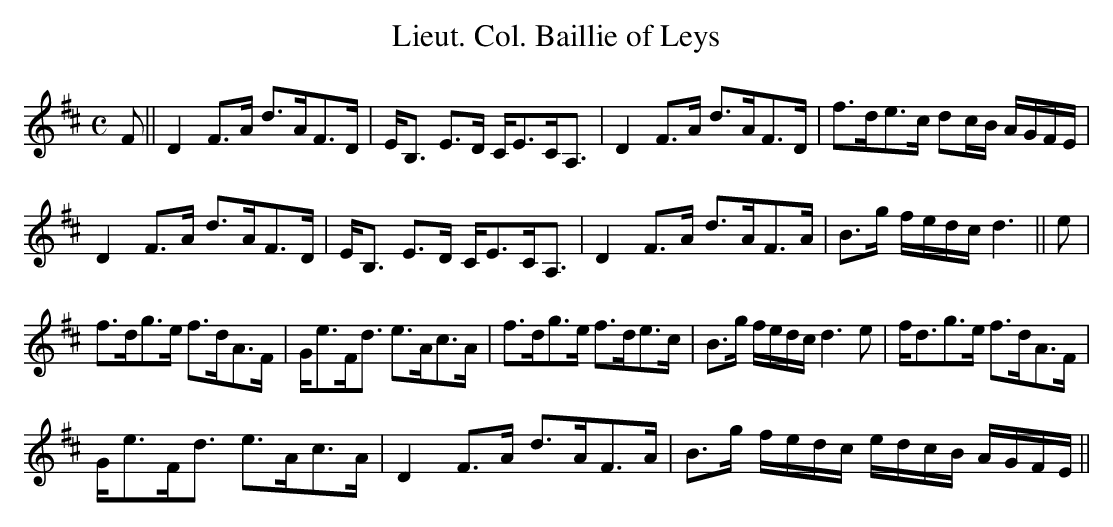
X:1
T:Lieut. Col. Baillie of Leys
M:C
L:1/8
K:D
F||D2 F>A d>AF>D|E<B, E>D C<EC<A,|D2 F>A d>AF>D|f>de>c dc/B/ A/G/F/E/|
D2 F>A d>AF>D|E<B, E>D C<EC<A,|D2 F>A d>AF>A|B>g f/e/d/c/ d3||e|
f>dg>e f>dA>F|G<eF<d e>Ac>A|f>dg>e f>de>c|B>g f/e/d/c/ d3e|f<dg>e f>dA>F|
G<eF<d e>Ac>A|D2 F>A d>AF>A|B>g f/e/d/c/ e/d/c/B/ A/G/F/E/||
